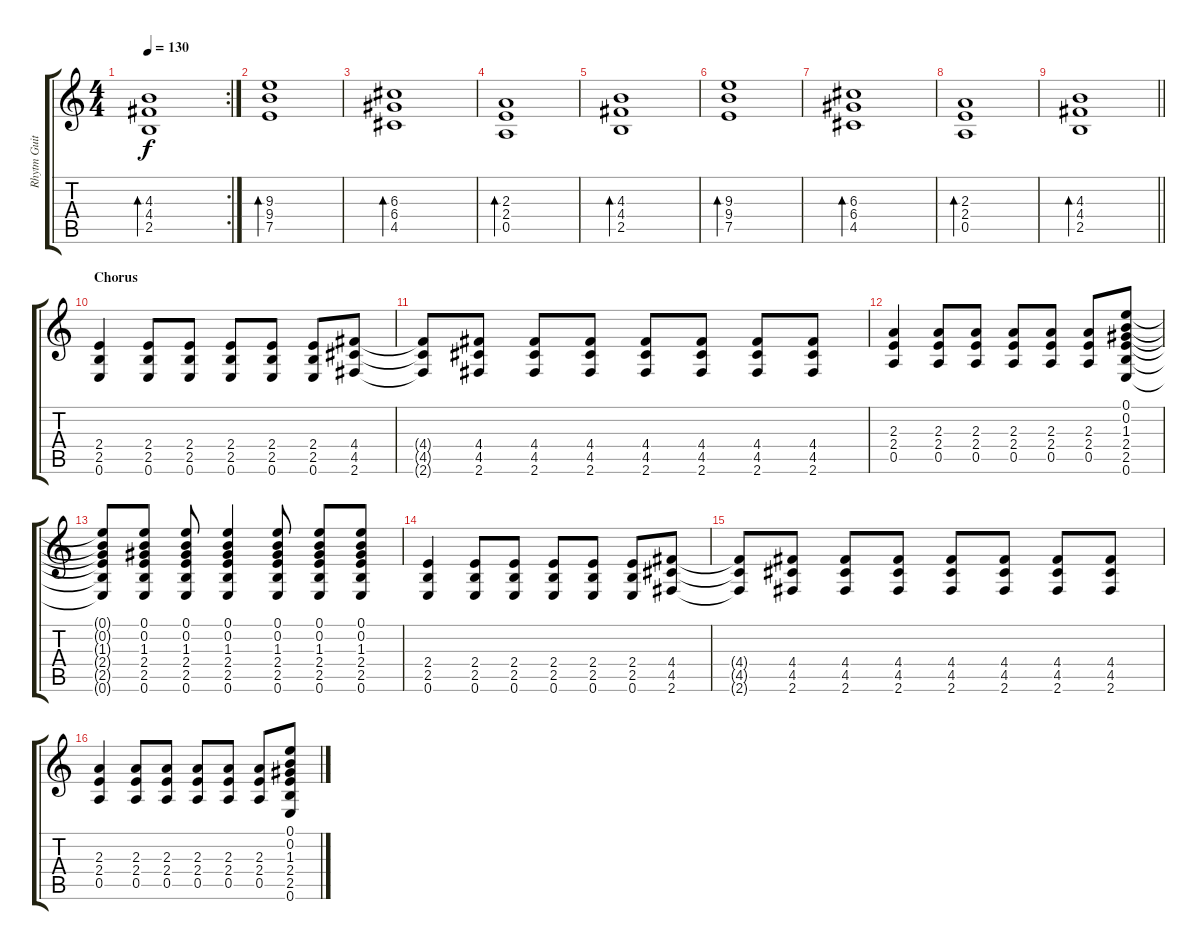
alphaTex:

\track ("Rhytm Guitar" "Rhytm Guit") {instrument acousticguitarsteel}
\staff {score tabs}
\tuning (E4 B3 G3 D3 A2 E2) {hide}
\rc 2
\ts (4 4)
\tempo 130
\clef g2
\ks c
(4.3 4.4 2.5).1{bd 60 dy f} |
(9.3 9.4 7.5).1{bd 60 instrument electricguitarclean} |
(6.3 6.4 4.5).1{bd 60} |
(2.3 2.4 0.5).1{bd 60} |
(4.3 4.4 2.5).1{bd 60} |
(9.3 9.4 7.5).1{bd 60} |
(6.3 6.4 4.5).1{bd 60} |
(2.3 2.4 0.5).1{bd 60} |
\barLineRight lightlight
(4.3 4.4 2.5).1{bd 60} |
\section ("" "Chorus")
(2.4 2.5 0.6).4{instrument overdrivenguitar} (2.4 2.5 0.6).8 (2.4 2.5 0.6).8 (2.4 2.5 0.6).8 (2.4 2.5 0.6).8 (2.4 2.5 0.6).8 (4.4 4.5 2.6).8 |
(4.4{t} 4.5{t} 2.6{t}).8 (4.4 4.5 2.6).8 (4.4 4.5 2.6).8 (4.4 4.5 2.6).8 (4.4 4.5 2.6).8 (4.4 4.5 2.6).8 (4.4 4.5 2.6).8 (4.4 4.5 2.6).8 |
(2.3 2.4 0.5).4 (2.3 2.4 0.5).8 (2.3 2.4 0.5).8 (2.3 2.4 0.5).8 (2.3 2.4 0.5).8 (2.3 2.4 0.5).8 (0.1 0.2 1.3 2.4 2.5 0.6).8 |
(0.1{t} 0.2{t} 1.3{t} 2.4{t} 2.5{t} 0.6{t}).8 (0.1 0.2 1.3 2.4 2.5 0.6).8 (0.1 0.2 1.3 2.4 2.5 0.6).8 (0.1 0.2 1.3 2.4 2.5 0.6).4 (0.1 0.2 1.3 2.4 2.5 0.6).8 (0.1 0.2 1.3 2.4 2.5 0.6).8 (0.1 0.2 1.3 2.4 2.5 0.6).8 |
(2.4 2.5 0.6).4 (2.4 2.5 0.6).8 (2.4 2.5 0.6).8 (2.4 2.5 0.6).8 (2.4 2.5 0.6).8 (2.4 2.5 0.6).8 (4.4 4.5 2.6).8 |
(4.4{t} 4.5{t} 2.6{t}).8 (4.4 4.5 2.6).8 (4.4 4.5 2.6).8 (4.4 4.5 2.6).8 (4.4 4.5 2.6).8 (4.4 4.5 2.6).8 (4.4 4.5 2.6).8 (4.4 4.5 2.6).8 |
(2.3 2.4 0.5).4 (2.3 2.4 0.5).8 (2.3 2.4 0.5).8 (2.3 2.4 0.5).8 (2.3 2.4 0.5).8 (2.3 2.4 0.5).8 (0.1 0.2 1.3 2.4 2.5 0.6).8
